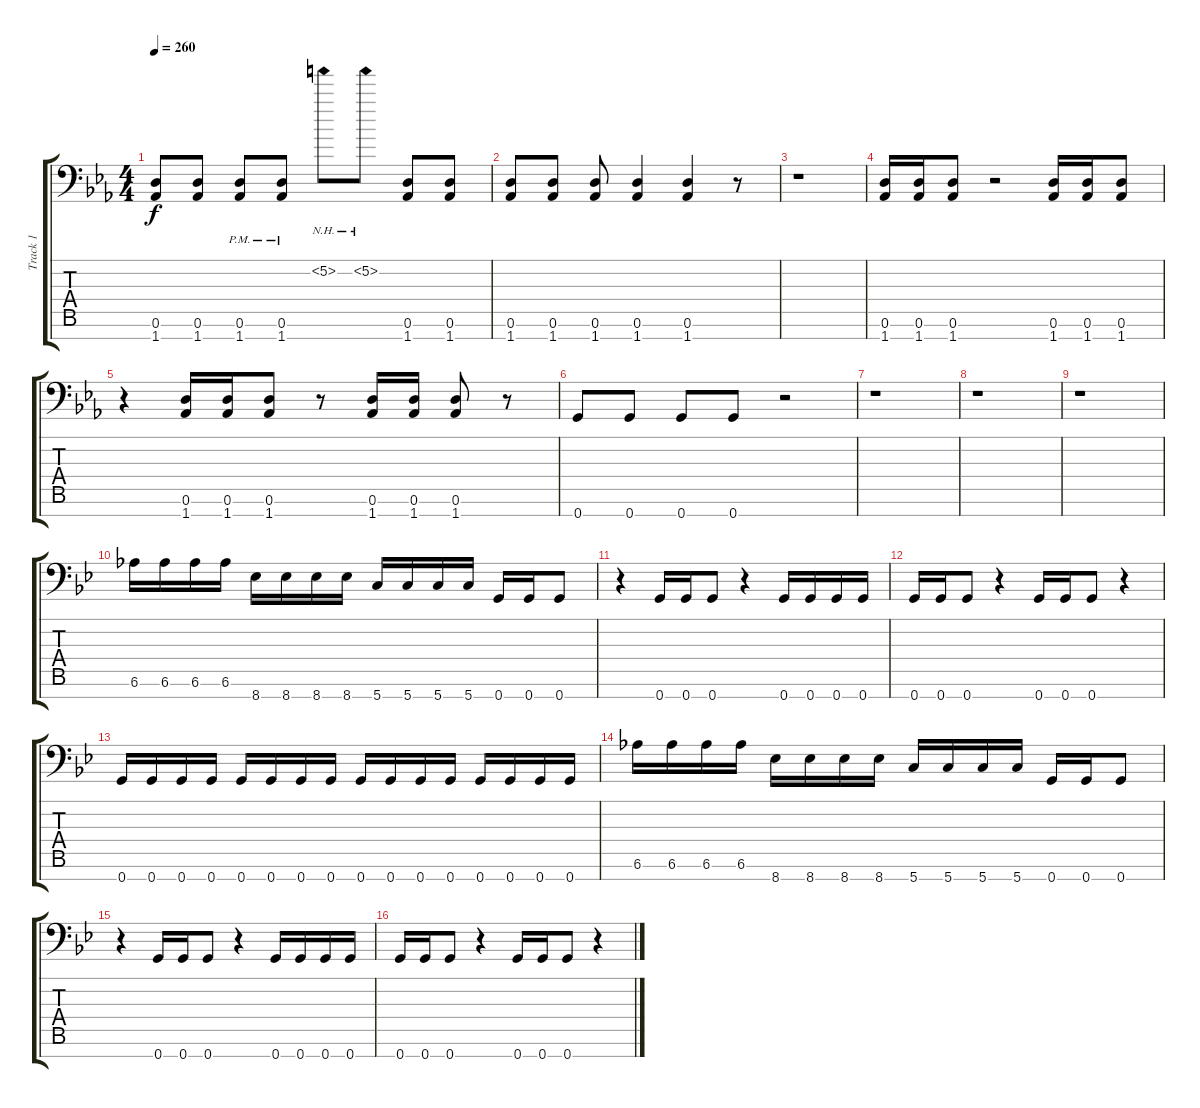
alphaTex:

\track ("Track 1" "Track 1") {instrument acousticguitarsteel}
\staff {score tabs}
\tuning (D4 A3 E3 C3 G2 D2 G1) {hide}
\ts (4 4)
\tempo 260
\clef f4
\ks cminor
(0.6 1.7).8{dy f} (0.6 1.7).8 (0.6 1.7{pm}).8 (0.6 1.7{pm}).8 5.2{nh}.8 5.2{nh}.8 (0.6 1.7).8 (0.6 1.7).8 |
(0.6 1.7).8 (0.6 1.7).8 (0.6 1.7).8 (0.6 1.7).4 (0.6 1.7).4 r.8 |
r.1 |
(0.6 1.7).16 (0.6 1.7).16 (0.6 1.7).8 r.2 (0.6 1.7).16 (0.6 1.7).16 (0.6 1.7).8 |
r.4 (0.6 1.7).16 (0.6 1.7).16 (0.6 1.7).8 r.8 (0.6 1.7).16 (0.6 1.7).16 (0.6 1.7).8 r.8 |
0.7.8 0.7.8 0.7.8 0.7.8 r.2 |
r.1 |
r.1 |
r.1 |
\ks gminor
6.6.16 6.6.16 6.6.16 6.6.16 8.7.16 8.7.16 8.7.16 8.7.16 5.7.16 5.7.16 5.7.16 5.7.16 0.7.16 0.7.16 0.7.8 |
r.4 0.7.16 0.7.16 0.7.8 r.4 0.7.16 0.7.16 0.7.16 0.7.16 |
0.7.16 0.7.16 0.7.8 r.4 0.7.16 0.7.16 0.7.8 r.4 |
0.7.16 0.7.16 0.7.16 0.7.16 0.7.16 0.7.16 0.7.16 0.7.16 0.7.16 0.7.16 0.7.16 0.7.16 0.7.16 0.7.16 0.7.16 0.7.16 |
6.6.16 6.6.16 6.6.16 6.6.16 8.7.16 8.7.16 8.7.16 8.7.16 5.7.16 5.7.16 5.7.16 5.7.16 0.7.16 0.7.16 0.7.8 |
r.4 0.7.16 0.7.16 0.7.8 r.4 0.7.16 0.7.16 0.7.16 0.7.16 |
0.7.16 0.7.16 0.7.8 r.4 0.7.16 0.7.16 0.7.8 r.4
